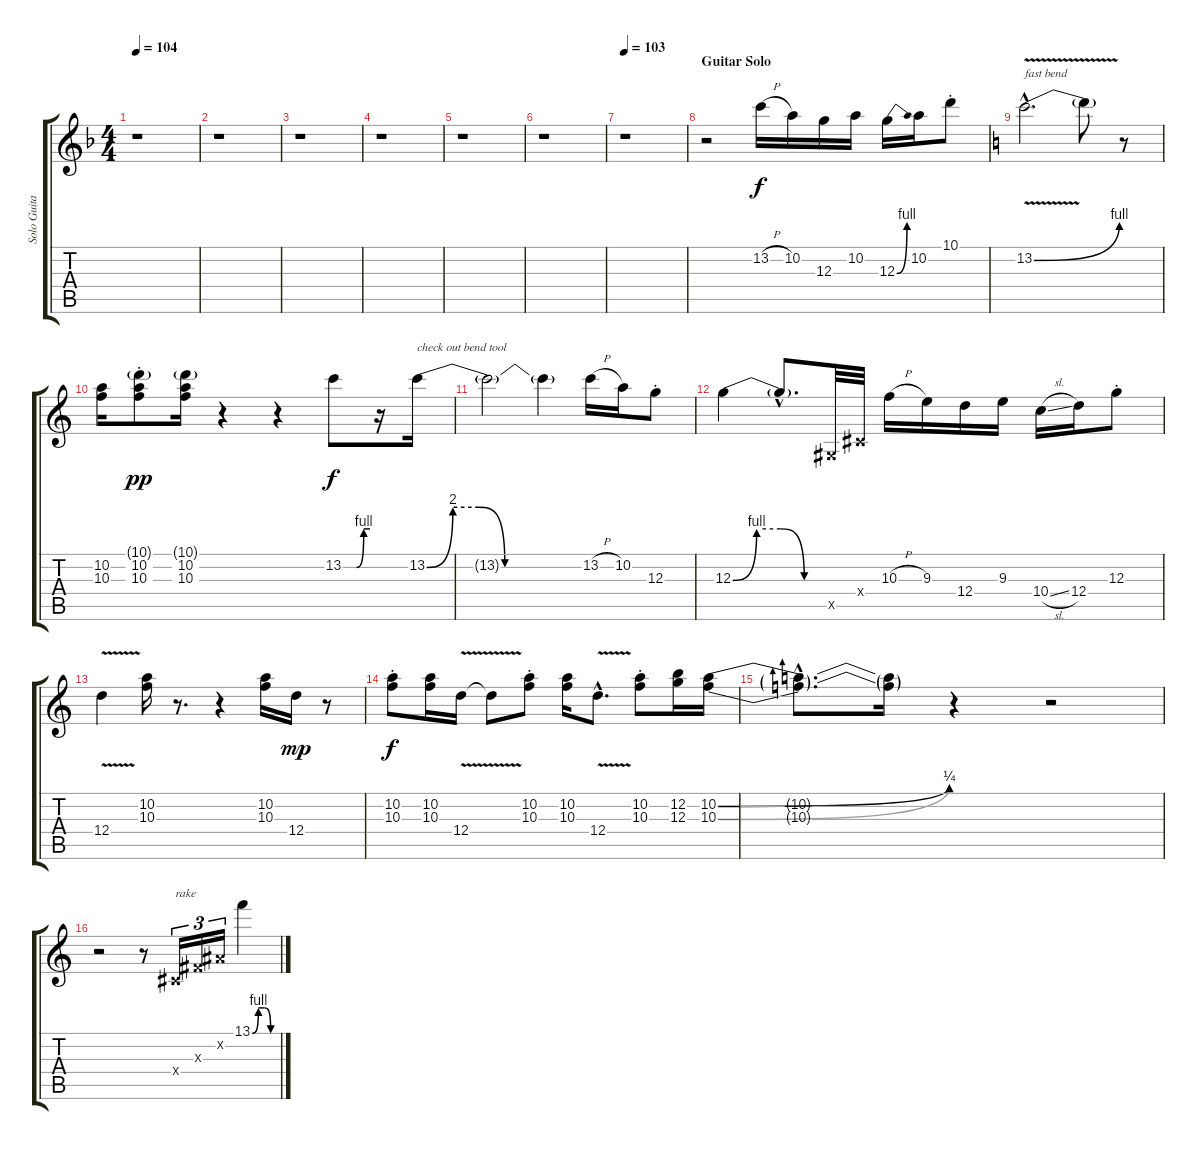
\track ("Solo Guitar ( David Gilmour )" "Solo Guita") {instrument electricguitarjazz}
\staff {score tabs}
\tuning (E4 B3 G3 D3 A2 E2) {hide}
\ts (4 4)
\tempo 104
\clef g2
\ks dminor
r.1{dy f} |
r.1 |
r.1 |
r.1 |
r.1 |
r.1 |
\tempo 103
r.1 |
\section ("" "Guitar Solo")
r.2 13.2{h}.16 10.2.16 12.3.16 10.2.16 12.3{be (bend 0 0 60 4)}.16 10.2.16 10.1{st}.8 |
\ks c
13.2{be (bend 0 0 60 4) v hac}.2{d txt "fast bend"} 13.2{t}.8 r.8 |
(10.2 10.3).16 (10.1{g st} 10.2{st} 10.3{st}).8{dy pp} (10.1{g} 10.2 10.3).16 r.4 r.4 13.2{be (custom 0 0 30 0 46 4 60 4)}.8{dy f} r.16 13.2{be (custom 0 0 10 8 20 8 30 0 39 0 41 0 43 0 45 0 47 0 49 0 51 0 53 0 55 0 57 0 60 0)}.16{txt "check out bend tool"} |
13.2{t}.2 13.2{t}.4 13.2{h}.16 10.2.16 12.3{st}.8 |
12.3{be (custom 0 0 15 4 30 4 45 0 60 0)}.4 12.3{hac t}.8{d} -1.5{x}.32 -1.4{x}.32 10.3{h}.16 9.3.16 12.4.16 9.3.16 10.4{sl}.16 12.4.16 12.3{st}.8 |
12.4{v}.4 (10.2 10.3).16 r.8{d} r.4 (10.2 10.3).16 12.4.16{dy mp} r.8 |
(10.2{st} 10.3{st}).8{dy f} (10.2 10.3).16 12.4{v}.16 12.4{t}.8 (10.2{st} 10.3{st}).8 (10.2 10.3).16 12.4{v hac}.8{d} (10.2{st} 10.3{st}).8 (12.2 12.3).16 (10.2{be (bend 0 0 60 1)} 10.3{be (bend 0 0 60 1)}).16 |
(10.2{hac t} 10.3{hac t}).8{d} (10.2{t} 10.3{t}).16 r.4 r.2 |
r.2 r.8 -1.4{x}.16{tu (3 2) txt "rake"} -1.3{x}.16{tu (3 2)} -1.2{x}.16{tu (3 2)} 13.1{be (custom 0 0 15 4 30 4 45 0 60 0)}.4
